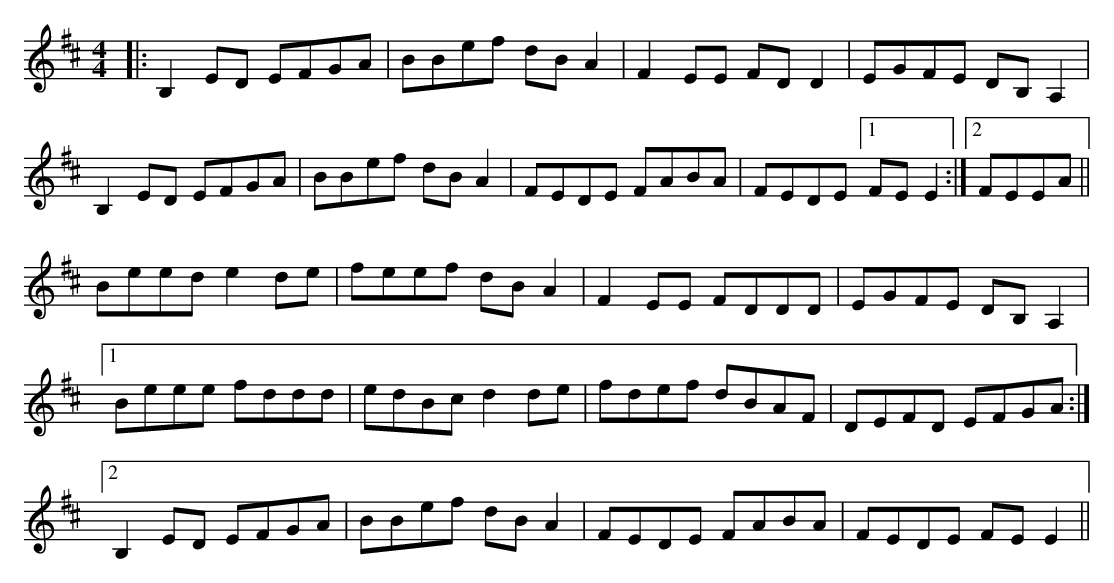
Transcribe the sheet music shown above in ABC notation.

X:1
M:4/4
K:Edor
|:B,2ED EFGA|BBef dBA2|F2EE FDD2|EGFE DB,A,2|
B,2ED EFGA|BBef dBA2|FEDE FABA|FEDE [1 FEE2:|2 FEEA||
Beed e2de|feef dBA2|F2EE FDDD|EGFE DB,A,2|
[1 Beee fddd|edBc d2de|fdef dBAF|DEFD EFGA:|
[2 B,2ED EFGA|BBef dBA2|FEDE FABA|FEDE FEE2||
